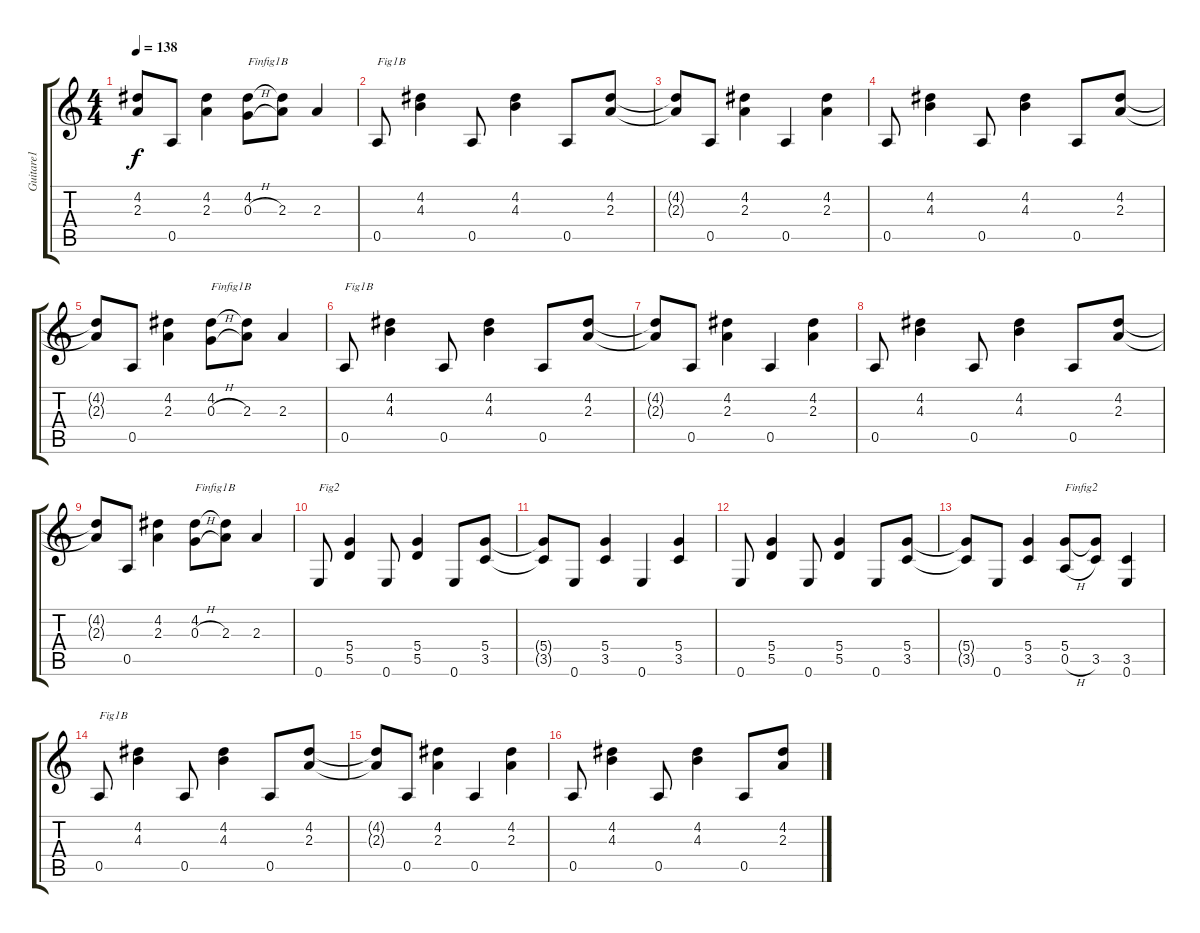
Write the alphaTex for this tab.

\track ("Guitare1" "Guitare1") {instrument electricguitarjazz}
\staff {score tabs}
\tuning (E4 B3 G3 D3 A2 E2) {hide}
\ts (4 4)
\tempo 138
\clef g2
\ks c
(4.2{t} 2.3{t}).8{dy f} 0.5.8 (4.2 2.3).4 (4.2 0.3{h}).8{txt "Finfig1B"} (4.2{t} 2.3).8 2.3.4 |
0.5.8{txt "Fig1B"} (4.2 4.3).4 0.5.8 (4.2 4.3).4 0.5.8 (4.2 2.3).8 |
(4.2{t} 2.3{t}).8 0.5.8 (4.2 2.3).4 0.5.4 (4.2 2.3).4 |
0.5.8 (4.2 4.3).4 0.5.8 (4.2 4.3).4 0.5.8 (4.2 2.3).8 |
(4.2{t} 2.3{t}).8 0.5.8 (4.2 2.3).4 (4.2 0.3{h}).8{txt "Finfig1B"} (4.2{t} 2.3).8 2.3.4 |
0.5.8{txt "Fig1B"} (4.2 4.3).4 0.5.8 (4.2 4.3).4 0.5.8 (4.2 2.3).8 |
(4.2{t} 2.3{t}).8 0.5.8 (4.2 2.3).4 0.5.4 (4.2 2.3).4 |
0.5.8 (4.2 4.3).4 0.5.8 (4.2 4.3).4 0.5.8 (4.2 2.3).8 |
(4.2{t} 2.3{t}).8 0.5.8 (4.2 2.3).4 (4.2 0.3{h}).8{txt "Finfig1B"} (4.2{t} 2.3).8 2.3.4 |
0.6.8{txt "Fig2"} (5.4 5.5).4 0.6.8 (5.4 5.5).4 0.6.8 (5.4 3.5).8 |
(5.4{t} 3.5{t}).8 0.6.8 (5.4 3.5).4 0.6.4 (5.4 3.5).4 |
0.6.8 (5.4 5.5).4 0.6.8 (5.4 5.5).4 0.6.8 (5.4 3.5).8 |
(5.4{t} 3.5{t}).8 0.6.8 (5.4 3.5).4 (5.4 0.5{h}).8{txt "Finfig2"} (5.4{t} 3.5).8 (3.5 0.6).4 |
0.5.8{txt "Fig1B"} (4.2 4.3).4 0.5.8 (4.2 4.3).4 0.5.8 (4.2 2.3).8 |
(4.2{t} 2.3{t}).8 0.5.8 (4.2 2.3).4 0.5.4 (4.2 2.3).4 |
0.5.8 (4.2 4.3).4 0.5.8 (4.2 4.3).4 0.5.8 (4.2 2.3).8
